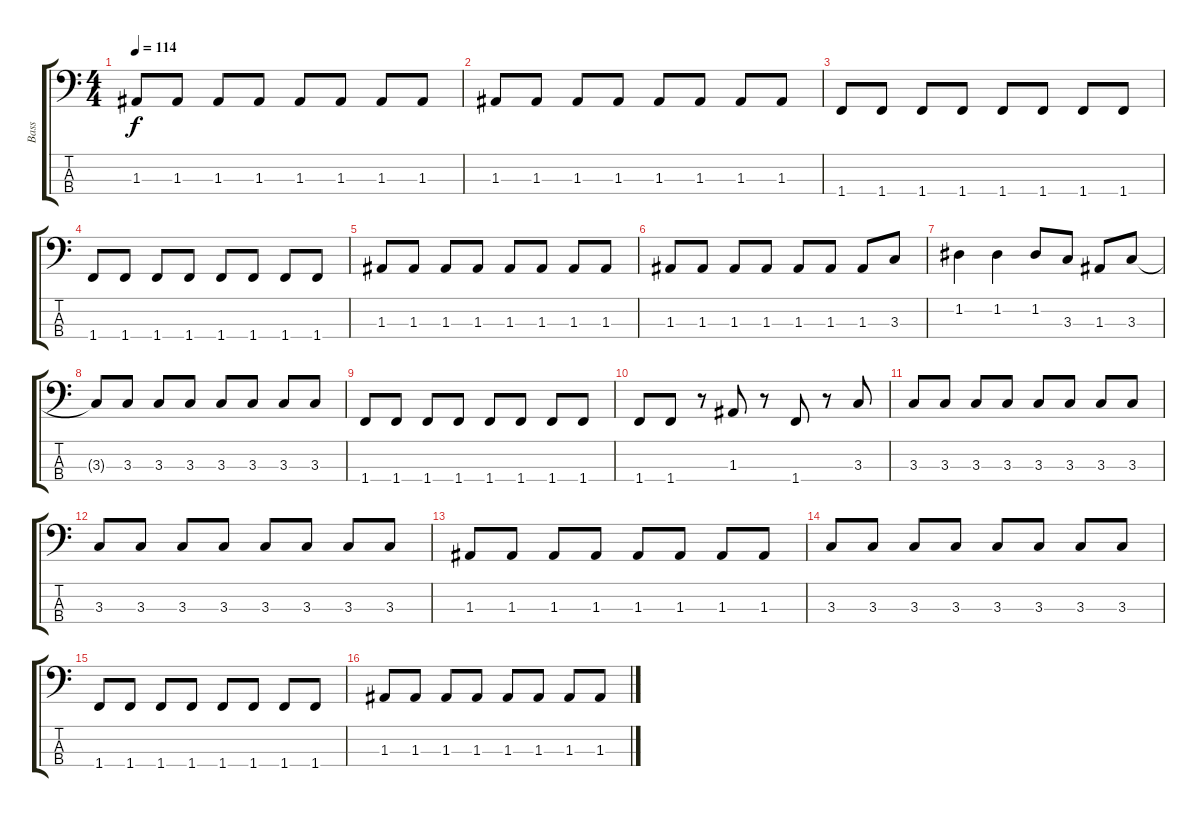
\track ("Bass" "Bass") {instrument electricbassfinger}
\staff {score tabs}
\tuning (G2 D2 A1 E1) {hide}
\ts (4 4)
\tempo 114
\clef f4
\ks c
1.3.8{dy f} 1.3.8 1.3.8 1.3.8 1.3.8 1.3.8 1.3.8 1.3.8 |
1.3.8 1.3.8 1.3.8 1.3.8 1.3.8 1.3.8 1.3.8 1.3.8 |
1.4.8 1.4.8 1.4.8 1.4.8 1.4.8 1.4.8 1.4.8 1.4.8 |
1.4.8 1.4.8 1.4.8 1.4.8 1.4.8 1.4.8 1.4.8 1.4.8 |
1.3.8 1.3.8 1.3.8 1.3.8 1.3.8 1.3.8 1.3.8 1.3.8 |
1.3.8 1.3.8 1.3.8 1.3.8 1.3.8 1.3.8 1.3.8 3.3.8 |
1.2.4 1.2.4 1.2.8 3.3.8 1.3.8 3.3.8 |
3.3{t}.8 3.3.8 3.3.8 3.3.8 3.3.8 3.3.8 3.3.8 3.3.8 |
1.4.8 1.4.8 1.4.8 1.4.8 1.4.8 1.4.8 1.4.8 1.4.8 |
1.4.8 1.4.8 r.8 1.3.8 r.8 1.4.8 r.8 3.3.8 |
3.3.8 3.3.8 3.3.8 3.3.8 3.3.8 3.3.8 3.3.8 3.3.8 |
3.3.8 3.3.8 3.3.8 3.3.8 3.3.8 3.3.8 3.3.8 3.3.8 |
1.3.8 1.3.8 1.3.8 1.3.8 1.3.8 1.3.8 1.3.8 1.3.8 |
3.3.8 3.3.8 3.3.8 3.3.8 3.3.8 3.3.8 3.3.8 3.3.8 |
1.4.8 1.4.8 1.4.8 1.4.8 1.4.8 1.4.8 1.4.8 1.4.8 |
1.3.8 1.3.8 1.3.8 1.3.8 1.3.8 1.3.8 1.3.8 1.3.8
